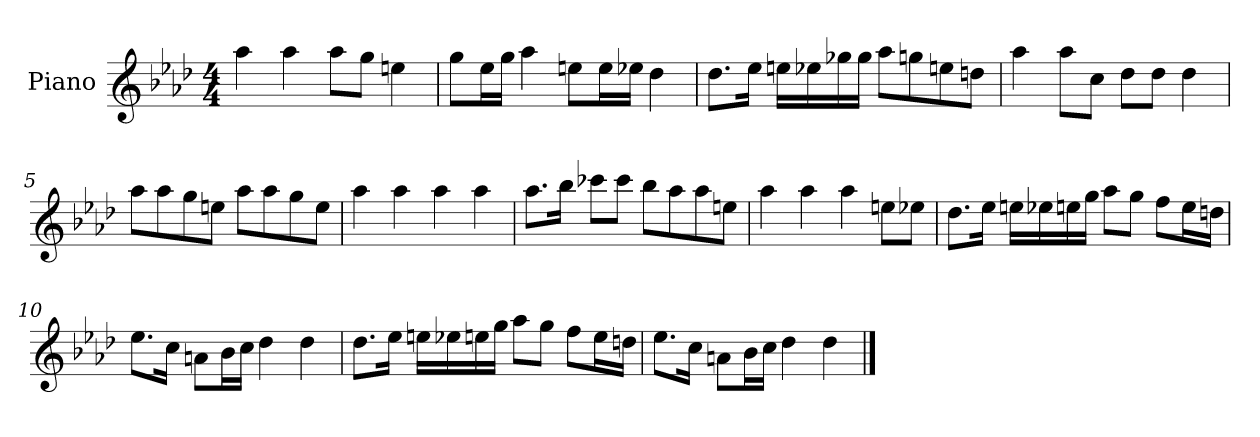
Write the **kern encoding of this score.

**kern
*part1
*staff1
*I"Piano
*I'P-no
*clefG2
*k[b-e-a-d-]
*M4/4
*MM90
=1
4aa-\
4aa-\
8aa-\L
8gg\J
4een\
=2
8gg\L
16ee-\L
16gg\JJ
4aa-\
8een\L
16ee\L
16ee-X\JJ
4dd-\
=3
8.dd-\L
16ee-\Jk
16een\LL
16ee-X\
16gg-X\
16gg-\JJ
8aa-\L
8ggn\
8een\
8ddn\J
=4
4aa-\
8aa-\L
8cc\J
8dd-\L
8dd-\J
4dd-\
!!LO:LB:g=z
=5
8aa-\L
8aa-\
8gg\
8een\J
8aa-\L
8aa-\
8gg\
8ee\J
=6
4aa-\
4aa-\
4aa-\
4aa-\
=7
8.aa-\L
16bb-\Jk
8ccc-X\L
8ccc-\J
8bb-\L
8aa-\
8aa-\
8een\J
=8
4aa-\
4aa-\
4aa-\
8een\L
8ee-X\J
!!LO:LB:g=z
=9
8.dd-\L
16ee-\Jk
16een\LL
16ee-X\
16een\
16gg\JJ
8aa-\L
8gg\J
8ff\L
16ee\L
16ddn\JJ
=10
8.ee-\L
16cc\Jk
8an\L
16b-\L
16cc\JJ
4dd-\
4dd-\
=11
8.dd-\L
16ee-\Jk
16een\LL
16ee-X\
16een\
16gg\JJ
8aa-\L
8gg\J
8ff\L
16ee\L
16ddn\JJ
!!LO:LB:g=z
=12
8.ee-\L
16cc\Jk
8an\L
16b-\L
16cc\JJ
4dd-\
4dd-\
==
*-
